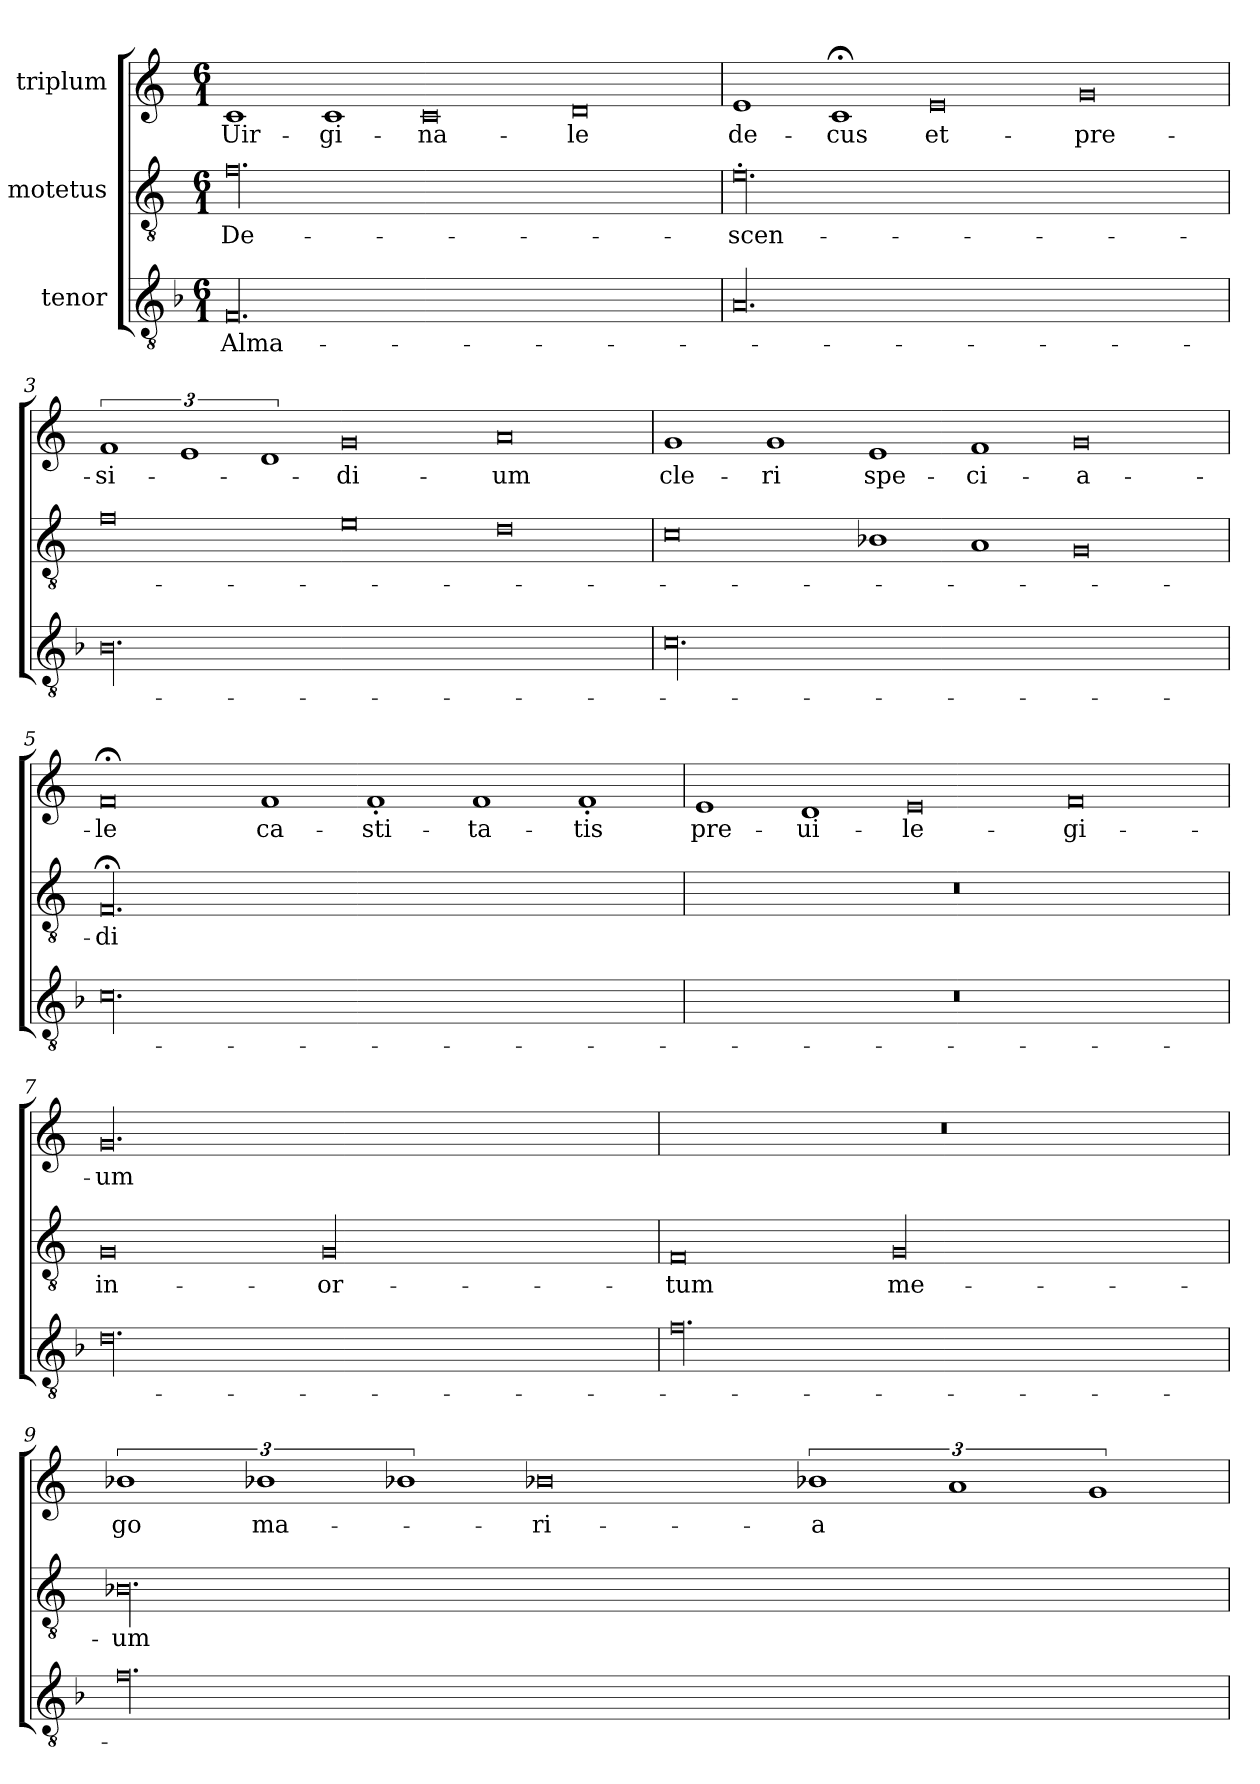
**kern	**text	**kern	**text	**kern	**text
*part3	*part3	*part2	*part2	*part1	*part1
*staff3	*staff3	*staff2	*staff2	*staff1	*staff1
*I"tenor	*	*I"motetus	*	*I"triplum	*
*clefGv2	*	*clefGv2	*	*clefG2	*
*k[b-]	*	*k[]	*	*k[]	*
*F:	*	*C:	*	*C:	*
*M6/1	*	*M6/1	*	*M6/1	*
=1	=1	=1	=1	=1	=1
00.F/	Alma-	00.f\	De-	1c/	Uir-
.	.	.	.	1c/	-gi-
.	.	.	.	0c/	-na-
.	.	.	.	0d/	-le
=2	=2	=2	=2	=2	=2
00.A/	.	00.e'\	-scen-	1e/	de-
.	.	.	.	1c;</	-cus
.	.	.	.	0e/	et-
.	.	.	.	0g/	pre-
=3	=3	=3	=3	=3	=3
00.B-\	.	0f\	.	3%2f/	-si-
.	.	.	.	3%2e/	.
.	.	.	.	3%2d/	.
.	.	0e\	.	0g/	-di-
.	.	0d\	.	0a/	-um
=4	=4	=4	=4	=4	=4
00.c\	.	0c\	.	1g/	cle-
.	.	.	.	1g/	-ri
.	.	1B-X\	.	1e/	spe-
.	.	1A/	.	1f/	-ci-
.	.	0G/	.	0g/	-a-
=5	=5	=5	=5	=5	=5
00.c\	.	00.F;</	-di	0f;</	-le
.	.	.	.	1f/	ca-
.	.	.	.	1f'/	-sti-
.	.	.	.	1f/	-ta-
.	.	.	.	1f'/	-tis
=6	=6	=6	=6	=6	=6
00.r	.	00.r	.	1e/	pre-
.	.	.	.	1d/	-ui-
.	.	.	.	0e/	-le-
.	.	.	.	0f/	-gi-
=7	=7	=7	=7	=7	=7
00.d\	.	0G/	in-	00.g/	-um
.	.	00G/	or-	.	.
=8	=8	=8	=8	=8	=8
00.f\	.	0F/	-tum	00.r	.
.	.	00G/	me-	.	.
=9	=9	=9	=9	=9	=9
00.f\	.	00.B-X\	-um	3%2b-X\	-go
.	.	.	.	3%2b-X\	ma-
.	.	.	.	3%2b-X\	.
.	.	.	.	0b-X\	-ri-
.	.	.	.	3%2b-X\	-a
.	.	.	.	3%2a/	.
.	.	.	.	3%2g/	.
=	=	=	=	=	=
*-	*-	*-	*-	*-	*-
